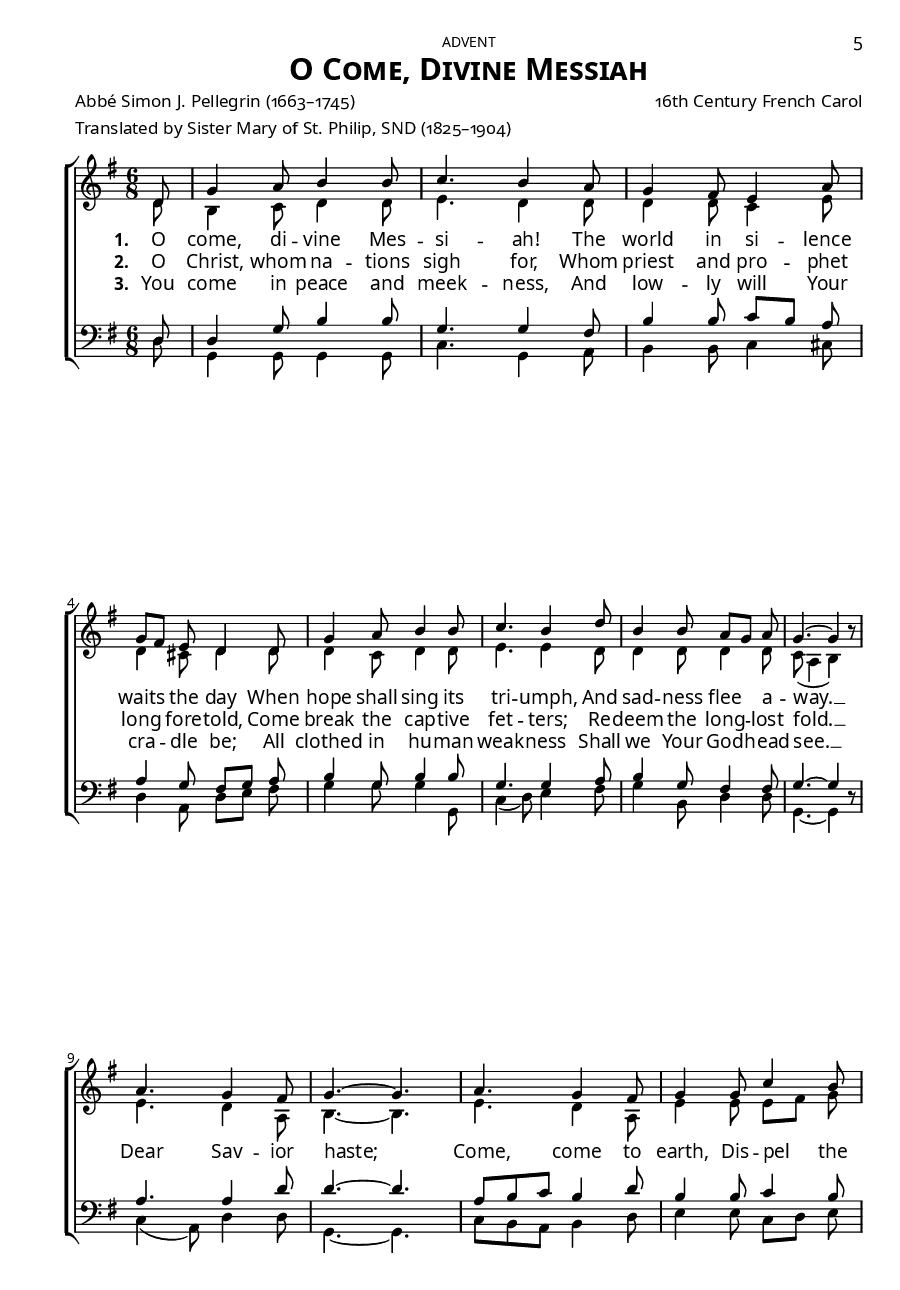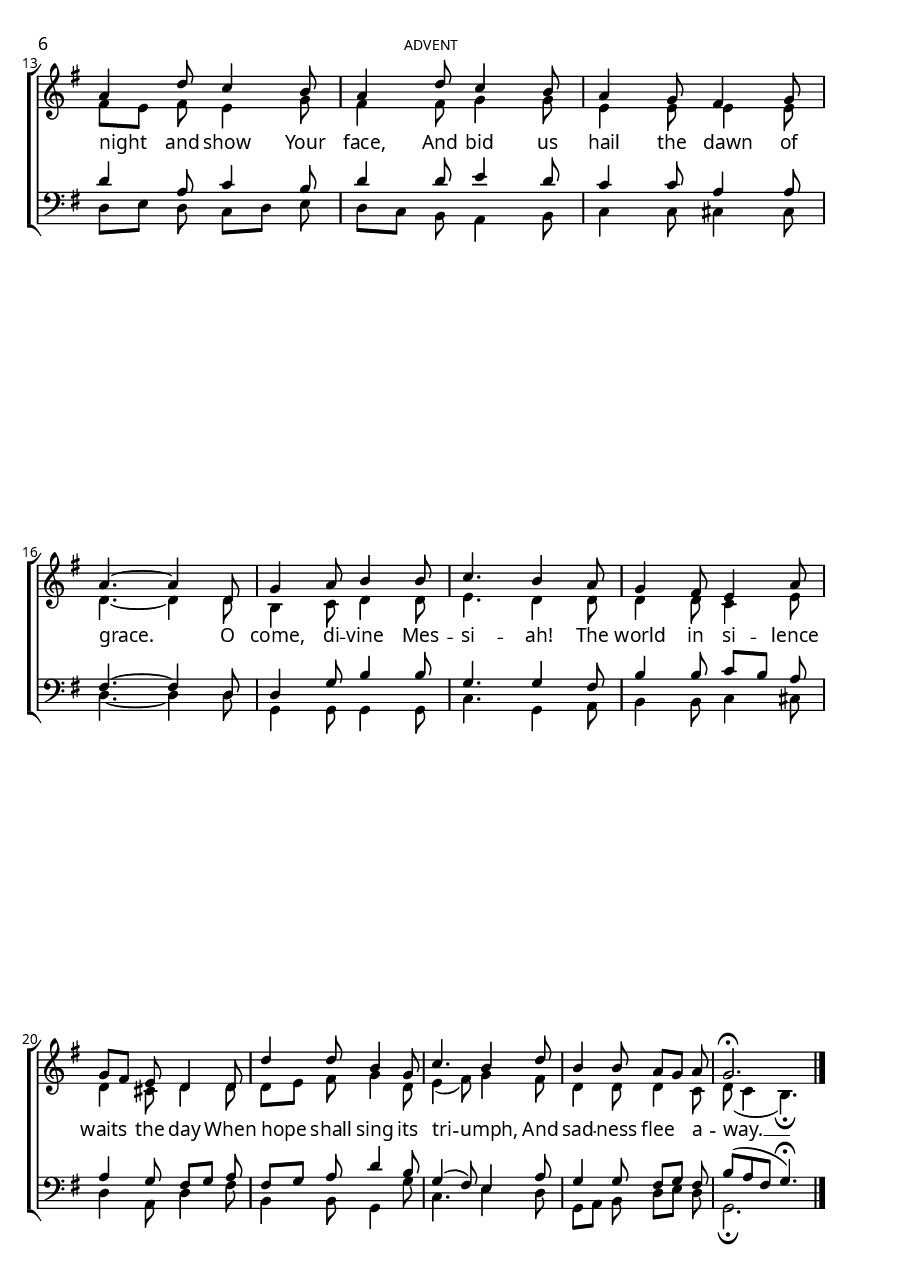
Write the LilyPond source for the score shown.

\version "2.14.2"
\include "util.ly"
#(set-global-staff-size 15) \paper{ #(define fonts (make-pango-font-tree "GoudyOlSt BT" "Garamond Premier Pro" "Garamond Premier Pro" (/ 15 20))) }
\header {
  title = \markup{\override #'(font-name . "Garamond Premier Pro Semibold"){ \abs-fontsize #15 \smallCapsOldStyle"O Come, Divine Messiah"}}
  poet = \markup\oldStyleNum"Abbé Simon J. Pellegrin (1663–1745)"
  meter = \markup\oldStyleNum"Translated by Sister Mary of St. Philip, SND (1825–1904)"
  composer = \markup\oldStyleNum"16th Century French Carol"
  %arranger = \markup\oldStyleNum"Edited by Benjamin Bloomfield (1984–)"
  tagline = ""
}
\paper {
  %print-all-headers = ##t
  paper-height = 9\in
  paper-width = 6\in
  indent = 0\in
  %system-system-spacing = #'((basic-distance . 10) (padding . 0))
  system-system-spacing =
    #'((basic-distance . 0)
       (minimum-distance . 0)
       (padding . -5)
       (stretchability . 100))
  ragged-last-bottom = ##f
  ragged-bottom = ##f
  two-sided = ##t
  inner-margin = 0.5\in
  outer-margin = 0.25\in
  top-margin = 0.25\in
  bottom-margin = 0.25\in
  first-page-number = #005
  print-first-page-number = ##t
  headerLine = \markup{\override #'(font-name . "Garamond Premier Pro") \smallCaps advent}
  oddHeaderMarkup = \markup\fill-line{
     \override #'(font-name . "Garamond Premier Pro")\abs-fontsize #8.5
     \combine 
        \fill-line{"" \on-the-fly #print-page-number-check-first
        \oldStylePageNum""
        }
        \fill-line{\headerLine}
  }
  evenHeaderMarkup = \markup {
     \override #'(font-name . "Garamond Premier Pro")\abs-fontsize #8.5
     \combine
        \on-the-fly #print-page-number-check-first
        \oldStylePageNum""
        \fill-line{\headerLine}
  }
}
global = {
  \key g \major
  \time 6/8
  \autoBeamOff
  \override DynamicLineSpanner #'staff-padding = #0.0
  \override DynamicLineSpanner #'Y-extent = #'(-1 . 1)
}

sopMusic = \relative c' {
  \partial 8 d8 |
  g4 a8 b4 b8 |
  c4. b4 a8 |
  g4 fis8 e4 a8 |
  g[ fis] e d4 d8 |
  g4 a8 b4 b8 |
  
  c4. b4 d8 |
  b4 b8 a[ g] a |
  g4.~ g4 b8\rest | \break
  a4. g4 fis8 |
  g4.~ g4. |
  a4. g4 fis8 |
  
  g4 g8 c4 b8 |
  a4 d8 c4 b8 |
  a4 d8 c4 b8 |
  a4 g8 fis4 g8 |
  a4.~ a4 d,8 |
  g4 a8 b4 b8 |
  
  c4. b4 a8 |
  g4 fis8 e4 a8 |
  g[ fis] e d4 d8 |
  d'4 d8 b4 g8 |
  
  c4. b4 d8 |
  b4 b8 a[ g] a |
  g2.^\fermata \bar "|."
}
sopWords = \lyricmode {
  
}

altoMusic = \relative c' {
  d8 |
  b4 c8 d4 d8 |
  e4. d4 d8 |
  d4 d8 c4 e8 |
  d4 cis8 d4 d8 |
  d4 c8 d4 d8 |
  
  e4. e4 d8 |
  d4 d8 d4 d8 |
  c( a4 b4) s8 |
  e4. d4 a8 |
  b4.~ b4. |
  e4. d4 a8 |
  
  e'4 e8 e[ fis] g |
  fis[ e] fis e4 g8 |
  fis4 fis8 g4 g8 |
  e4 e8 e4 e8 |
  d4.~ d4 d8 |
  b4 c8 d4 d8 |
  
  e4. d4 d8 |
  d4 d8 c4 e8 |
  d4 cis8 d4 d8 |
  d[ e] fis g4 d8 |
  
  e4( fis8) g4 fis8 |
  d4 d8 d4 c8 |
  d8( c4 b4.)\fermata \bar "|."
}
altoWords = \lyricmode {
  \dropLyricsVII
  \set stanza = #"1. "
  O come, di -- vine Mes -- si -- ah!
  The world in si -- lence waits the day
  When hope shall sing its tri -- umph,
  And sad -- ness flee a -- way. __
  
  \dropLyricsV
  Dear Sav -- ior haste;
  Come, come to earth,
  Dis -- pel the night and show Your face,
  And bid us hail the dawn of grace.

  O come, di -- vine Mes -- si -- ah!
  The world in si -- lence
  \break
  \dropLyricsVII
  waits the day
  When hope shall sing its tri -- umph,
  And sad -- ness flee a -- way. __
}
altoWordsII = \lyricmode {
  \dropLyricsVII
%\markup\italic
  \set stanza = #"2. "
  O Christ, whom na -- tions sigh for,
  Whom priest and pro -- phet long fore -- told,
  Come break the cap -- tive fet -- ters;
  Re -- deem the long -- lost fold. __
}
altoWordsIII = \lyricmode {
  \dropLyricsVII
  \set stanza = #"3. "
  You come in peace and meek -- ness,
  And low -- ly will Your cra -- dle be;
  All clothed in hu -- man weak -- ness
  Shall we Your God -- head see. __
}
altoWordsIV = \lyricmode {
  \set stanza = #"4. "
  \set ignoreMelismata = ##t
}
altoWordsV = \lyricmode {
  \set stanza = #"5. "
  \set ignoreMelismata = ##t
}
altoWordsVI = \lyricmode {
  \set stanza = #"6. "
  \set ignoreMelismata = ##t
}
tenorMusic = \relative c {
  d8 |
  d4 g8 b4 b8 |
  g4. g4 fis8 |
  b4 b8 c[ b] a |
  a4 g8 fis[ g] a |
  b4 g8 b4 b8 |
  
  g4. g4 a8 |
  b4 g8 fis4 fis8 |
  g4.~ g4 s8 |
  a4. a4 d8 |
  d4.~ d4. |
  a8[ b c] b4 d8 |
  
  b4 b8 c4 b8 |
  d4 a8 c4 b8 |
  d4 d8 e4 d8 |
  c4 c8 a4 a8 |
  fis4.~ fis4 d8 |
  d4 g8 b4 b8 |
  
  g4. g4 fis8 |
  b4 b8 c[ b] a |
  a4 g8 fis[ g] a |
  fis[ g] a d4 b8 |
  
  g4( fis8) e4 a8 |
  g4 g8 fis[ g] fis |
  b([ a8 fis] g4.)^\fermata \bar "|."
}
tenorWords = \lyricmode {

}

bassMusic = \relative c {
  d8 |
  g,4 g8 g4 g8 |
  c4. g4 a8 |
  b4 b8 c4 cis8 |
  d4 a8 d[ e] fis |
  g4 g8 g4 g,8 |
  
  c4( d8) e4 fis8 |
  g4 b,8 d4 d8 |
  g,4.~ g4 d'8\rest |
  c4( a8) d4 d8 |
  g,4.~ g4. |
  c8[ b a] b4 d8 |
  
  e4 e8 c[ d] e |
  d[ e] d c[ d] e |
  d[ c] b a4 b8 |
  c4 c8 cis4 cis8 |
  d4.~ d4 d8 |
  g,4 g8 g4 g8 |
  
  c4. g4 a8 |
  b4 b8 c4 cis8 |
  d4 a8 d4 fis8 |
  b,4 b8 g4 g'8 |
  
  c,4. e4 d8 |
  g,8[ a] b d8[ e] d |
  g,2._\fermata \bar "|."
}
bassWords = \lyricmode {

}

pianoRH = \relative c' {
  
}
pianoLH = \relative c' {
  
}

\score {
  <<
   \new ChoirStaff <<
    \new Staff = women <<
      \new Voice = "sopranos" { \voiceOne << \global \sopMusic >> }
      \new Voice = "altos" { \voiceTwo << \global \altoMusic >> }
    >>
    \new Lyrics \with { alignAboveContext = #"women" \override VerticalAxisGroup #'nonstaff-relatedstaff-spacing = #'((basic-distance . 1))} \lyricsto "sopranos" \sopWords
    \new Lyrics = "altosVI"  \with { alignBelowContext = #"women" \override VerticalAxisGroup #'nonstaff-relatedstaff-spacing = #'((basic-distance . 1)) } \lyricsto "altos" \altoWordsVI
    \new Lyrics = "altosV"  \with { alignBelowContext = #"women" \override VerticalAxisGroup #'nonstaff-relatedstaff-spacing = #'((basic-distance . 1)) } \lyricsto "altos" \altoWordsV
    \new Lyrics = "altosIV"  \with { alignBelowContext = #"women" \override VerticalAxisGroup #'nonstaff-relatedstaff-spacing = #'((basic-distance . 1)) } \lyricsto "altos" \altoWordsIV
    \new Lyrics = "altosIII"  \with { alignBelowContext = #"women" \override VerticalAxisGroup #'nonstaff-relatedstaff-spacing = #'((basic-distance . 1)) } \lyricsto "altos" \altoWordsIII
    \new Lyrics = "altosII"  \with { alignBelowContext = #"women" \override VerticalAxisGroup #'nonstaff-relatedstaff-spacing = #'((basic-distance . 1)) } \lyricsto "altos" \altoWordsII
    \new Lyrics = "altos"  \with { alignBelowContext = #"women" \override VerticalAxisGroup #'nonstaff-relatedstaff-spacing = #'((basic-distance . 1)) } \lyricsto "altos" \altoWords
   \new Staff = men <<
      \clef bass
      \new Voice = "tenors" { \voiceOne << \global \tenorMusic >> }
      \new Voice = "basses" { \voiceTwo << \global \bassMusic >> }
    >>
    \new Lyrics \with { alignAboveContext = #"men" \override VerticalAxisGroup #'nonstaff-relatedstaff-spacing = #'((basic-distance . 1)) } \lyricsto "tenors" \tenorWords
    \new Lyrics \with { alignBelowContext = #"men" \override VerticalAxisGroup #'nonstaff-relatedstaff-spacing = #'((basic-distance . 1)) } \lyricsto "basses" \bassWords
  >>
%    \new PianoStaff << \new Staff { \new Voice { \pianoRH } } \new Staff { \clef "bass" \pianoLH } >>
  >>
  \layout {
    \context {
      \Score
      %\override SpacingSpanner #'base-shortest-duration = #(ly:make-moment 1 8)
      %\override SpacingSpanner #'common-shortest-duration = #(ly:make-moment 1 4)
    }
    \context {
      % Remove all empty staves
      % \Staff \RemoveEmptyStaves \override VerticalAxisGroup #'remove-first = ##t
    }
    \context {
      \Lyrics
      \override LyricText #'X-offset = #center-on-word
    }
  }
}

